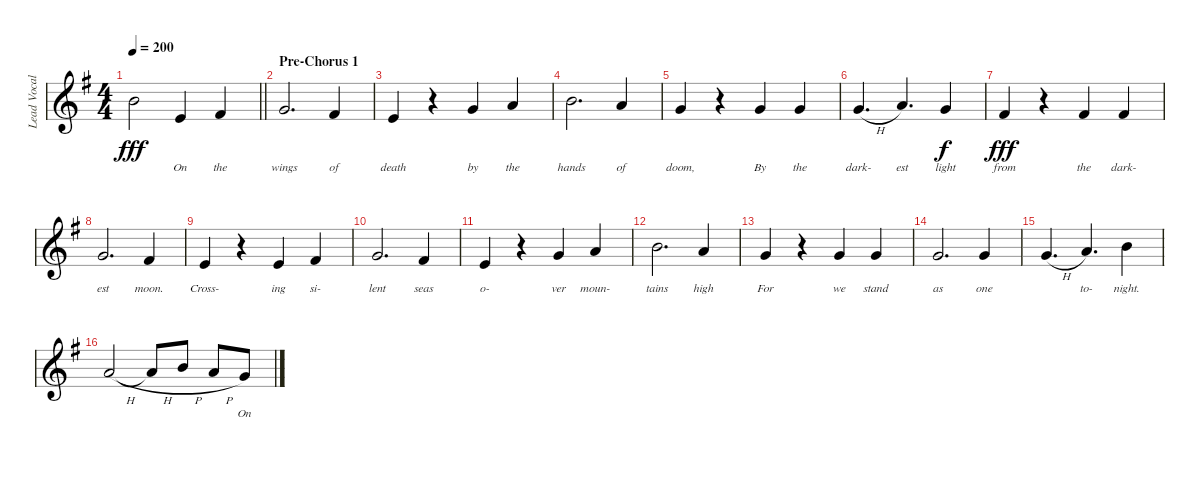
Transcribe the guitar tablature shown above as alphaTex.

\track ("Lead Vocals" "Lead Vocal") {instrument lead2sawtooth}
\staff {score}
\tuning (E4 B3 G3 D3 A2 E2) {hide}
\ts (4 4)
\tempo 200
\clef g2
\barLineRight lightlight
\ks g
7.1.2{lyrics (0 "") lyrics (1 "") lyrics (2 "") lyrics (3 "") lyrics (4 "") dy fff} 0.1.4{lyrics (0 "On") lyrics (1 "") lyrics (2 "") lyrics (3 "") lyrics (4 "")} 2.1.4{lyrics (0 "the") lyrics (1 "") lyrics (2 "") lyrics (3 "") lyrics (4 "")} |
\section ("" "Pre-Chorus 1")
3.1.2{d lyrics (0 "wings") lyrics (1 "") lyrics (2 "") lyrics (3 "") lyrics (4 "")} 2.1.4{lyrics (0 "of") lyrics (1 "") lyrics (2 "") lyrics (3 "") lyrics (4 "")} |
0.1.4{lyrics (0 "death") lyrics (1 "") lyrics (2 "") lyrics (3 "") lyrics (4 "")} r.4 3.1.4{lyrics (0 "by") lyrics (1 "") lyrics (2 "") lyrics (3 "") lyrics (4 "")} 5.1.4{lyrics (0 "the") lyrics (1 "") lyrics (2 "") lyrics (3 "") lyrics (4 "")} |
7.1.2{d lyrics (0 "hands") lyrics (1 "") lyrics (2 "") lyrics (3 "") lyrics (4 "")} 5.1.4{lyrics (0 "of") lyrics (1 "") lyrics (2 "") lyrics (3 "") lyrics (4 "")} |
3.1.4{lyrics (0 "doom,") lyrics (1 "") lyrics (2 "") lyrics (3 "") lyrics (4 "")} r.4 3.1.4{lyrics (0 "By") lyrics (1 "") lyrics (2 "") lyrics (3 "") lyrics (4 "")} 3.1.4{lyrics (0 "the") lyrics (1 "") lyrics (2 "") lyrics (3 "") lyrics (4 "")} |
3.1{h}.4{d lyrics (0 "dark-") lyrics (1 "") lyrics (2 "") lyrics (3 "") lyrics (4 "")} 5.1.4{d lyrics (0 "est") lyrics (1 "") lyrics (2 "") lyrics (3 "") lyrics (4 "")} 3.1.4{lyrics (0 "light") lyrics (1 "") lyrics (2 "") lyrics (3 "") lyrics (4 "") dy f} |
2.1.4{lyrics (0 "from") lyrics (1 "") lyrics (2 "") lyrics (3 "") lyrics (4 "") dy fff} r.4 2.1.4{lyrics (0 "the") lyrics (1 "") lyrics (2 "") lyrics (3 "") lyrics (4 "")} 2.1.4{lyrics (0 "dark-") lyrics (1 "") lyrics (2 "") lyrics (3 "") lyrics (4 "")} |
3.1.2{d lyrics (0 "est") lyrics (1 "") lyrics (2 "") lyrics (3 "") lyrics (4 "")} 2.1.4{lyrics (0 "moon.") lyrics (1 "") lyrics (2 "") lyrics (3 "") lyrics (4 "")} |
0.1.4{lyrics (0 "Cross-") lyrics (1 "") lyrics (2 "") lyrics (3 "") lyrics (4 "")} r.4 0.1.4{lyrics (0 "ing") lyrics (1 "") lyrics (2 "") lyrics (3 "") lyrics (4 "")} 2.1.4{lyrics (0 "si-") lyrics (1 "") lyrics (2 "") lyrics (3 "") lyrics (4 "")} |
3.1.2{d lyrics (0 "lent") lyrics (1 "") lyrics (2 "") lyrics (3 "") lyrics (4 "")} 2.1.4{lyrics (0 "seas") lyrics (1 "") lyrics (2 "") lyrics (3 "") lyrics (4 "")} |
0.1.4{lyrics (0 "o-") lyrics (1 "") lyrics (2 "") lyrics (3 "") lyrics (4 "")} r.4 3.1.4{lyrics (0 "ver") lyrics (1 "") lyrics (2 "") lyrics (3 "") lyrics (4 "")} 5.1.4{lyrics (0 "moun-") lyrics (1 "") lyrics (2 "") lyrics (3 "") lyrics (4 "")} |
7.1.2{d lyrics (0 "tains") lyrics (1 "") lyrics (2 "") lyrics (3 "") lyrics (4 "")} 5.1.4{lyrics (0 "high") lyrics (1 "") lyrics (2 "") lyrics (3 "") lyrics (4 "")} |
3.1.4{lyrics (0 "For") lyrics (1 "") lyrics (2 "") lyrics (3 "") lyrics (4 "")} r.4 3.1.4{lyrics (0 "we") lyrics (1 "") lyrics (2 "") lyrics (3 "") lyrics (4 "")} 3.1.4{lyrics (0 "stand") lyrics (1 "") lyrics (2 "") lyrics (3 "") lyrics (4 "")} |
3.1.2{d lyrics (0 "as") lyrics (1 "") lyrics (2 "") lyrics (3 "") lyrics (4 "")} 3.1.4{lyrics (0 "one") lyrics (1 "") lyrics (2 "") lyrics (3 "") lyrics (4 "")} |
3.1{h}.4{d lyrics (0 "") lyrics (1 "") lyrics (2 "") lyrics (3 "") lyrics (4 "")} 5.1.4{d lyrics (0 "to-") lyrics (1 "") lyrics (2 "") lyrics (3 "") lyrics (4 "")} 7.1.4{lyrics (0 "night.") lyrics (1 "") lyrics (2 "") lyrics (3 "") lyrics (4 "")} |
5.1{h}.2{lyrics (0 "") lyrics (1 "") lyrics (2 "") lyrics (3 "") lyrics (4 "")} 5.1{h t}.8{lyrics (0 "") lyrics (1 "") lyrics (2 "") lyrics (3 "") lyrics (4 "")} 7.1{h}.8{lyrics (0 "") lyrics (1 "") lyrics (2 "") lyrics (3 "") lyrics (4 "")} 5.1{h}.8{lyrics (0 "") lyrics (1 "") lyrics (2 "") lyrics (3 "") lyrics (4 "")} 3.1{h}.8{lyrics (0 "On") lyrics (1 "") lyrics (2 "") lyrics (3 "") lyrics (4 "")}
